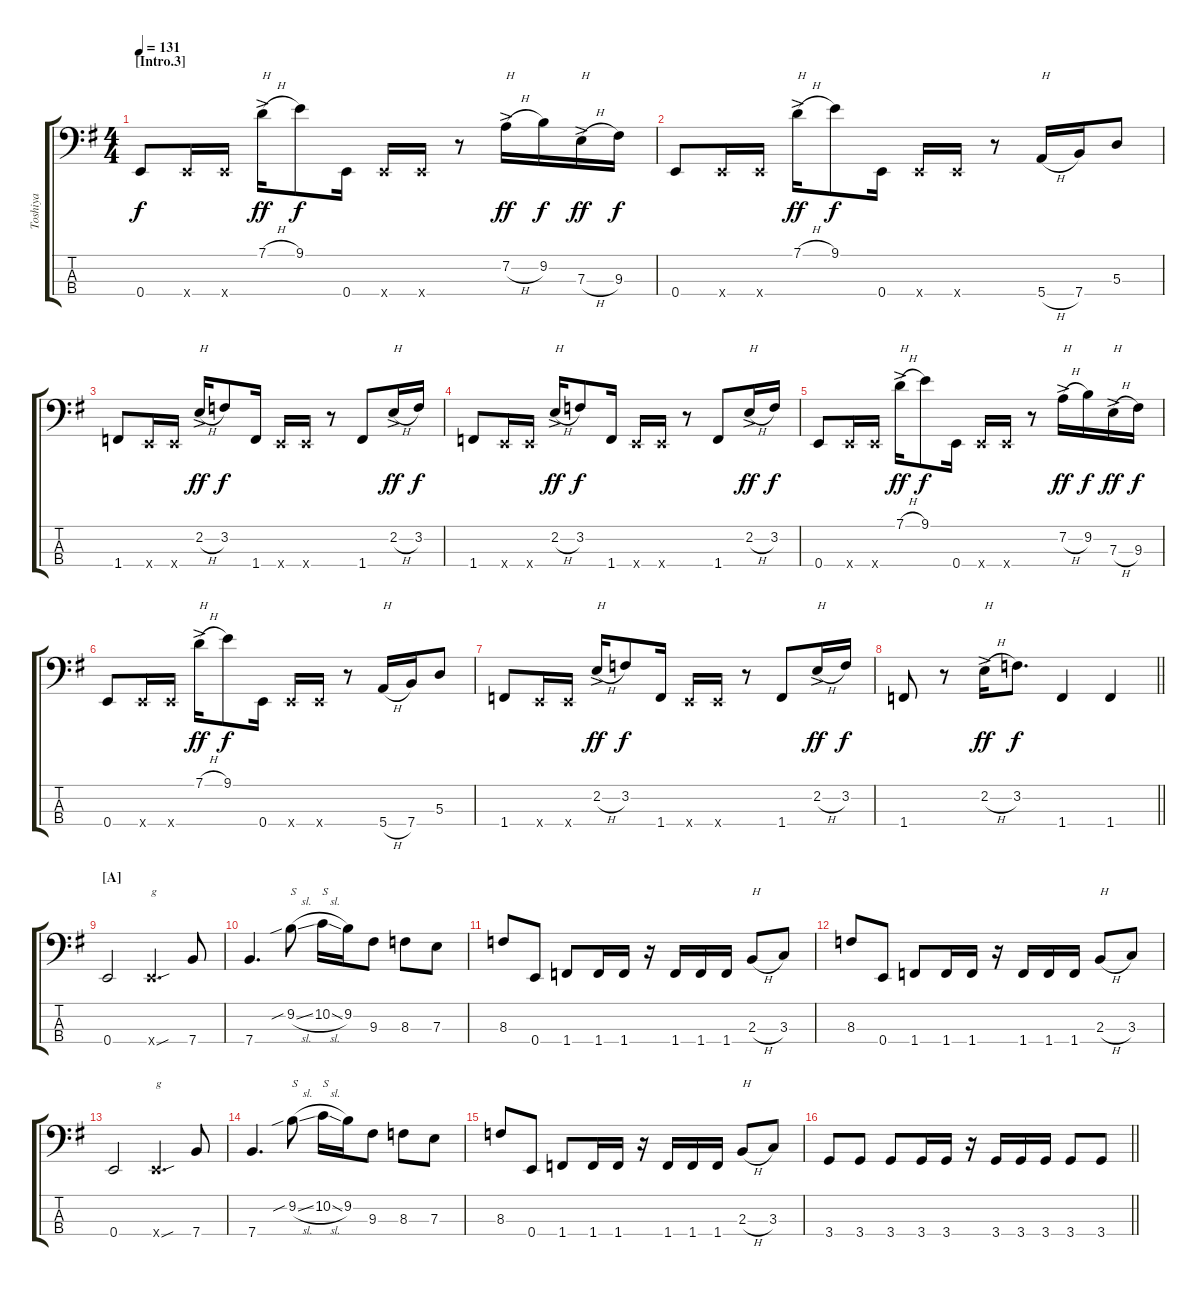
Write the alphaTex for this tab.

\track ("Toshiya" "Toshiya") {instrument electricbassfinger}
\staff {score tabs}
\tuning (G2 D2 A1 E1) {hide}
\ts (4 4)
\section ("" "[Intro.3]")
\tempo 131
\clef f4
\ks eminor
0.4.8{dy f} 0.4{x}.16 0.4{x}.16 7.1{h ac}.16{txt "H" dy ff} 9.1.8{dy f} 0.4.16 0.4{x}.16 0.4{x}.16 r.8 7.2{h ac}.16{txt "H" dy ff} 9.2.16{dy f} 7.3{h ac}.16{txt "H" dy ff} 9.3.16{dy f} |
0.4.8 0.4{x}.16 0.4{x}.16 7.1{h ac}.16{txt "H" dy ff} 9.1.8{dy f} 0.4.16 0.4{x}.16 0.4{x}.16 r.8 5.4{h}.16{txt "H"} 7.4.16 5.3.8 |
1.4.8 0.4{x}.16 0.4{x}.16 2.2{h ac}.16{txt "H" dy ff} 3.2.8{dy f} 1.4.16 0.4{x}.16 0.4{x}.16 r.8 1.4.8 2.2{h ac}.16{txt "H" dy ff} 3.2.16{dy f} |
1.4.8 0.4{x}.16 0.4{x}.16 2.2{h ac}.16{txt "H" dy ff} 3.2.8{dy f} 1.4.16 0.4{x}.16 0.4{x}.16 r.8 1.4.8 2.2{h ac}.16{txt "H" dy ff} 3.2.16{dy f} |
0.4.8 0.4{x}.16 0.4{x}.16 7.1{h ac}.16{txt "H" dy ff} 9.1.8{dy f} 0.4.16 0.4{x}.16 0.4{x}.16 r.8 7.2{h ac}.16{txt "H" dy ff} 9.2.16{dy f} 7.3{h ac}.16{txt "H" dy ff} 9.3.16{dy f} |
0.4.8 0.4{x}.16 0.4{x}.16 7.1{h ac}.16{txt "H" dy ff} 9.1.8{dy f} 0.4.16 0.4{x}.16 0.4{x}.16 r.8 5.4{h}.16{txt "H"} 7.4.16 5.3.8 |
1.4.8 0.4{x}.16 0.4{x}.16 2.2{h ac}.16{txt "H" dy ff} 3.2.8{dy f} 1.4.16 0.4{x}.16 0.4{x}.16 r.8 1.4.8 2.2{h ac}.16{txt "H" dy ff} 3.2.16{dy f} |
\barLineRight lightlight
1.4.8 r.8 2.2{h ac}.16{txt "H" dy ff} 3.2.8{d dy f} 1.4.4 1.4.4 |
\section ("" "[A]")
0.4.2 0.4{sou x}.4{d txt "g"} 7.4.8 |
7.4.4{d} 9.2{sib sl}.8{txt "S"} 10.2{sl}.16{txt "S"} 9.2.16 9.3.8 8.3.8 7.3.8 |
8.3.8 0.4.8 1.4.8 1.4.16 1.4.16 r.16 1.4.16 1.4.16 1.4.16 2.3{h}.8{txt "H"} 3.3.8 |
8.3.8 0.4.8 1.4.8 1.4.16 1.4.16 r.16 1.4.16 1.4.16 1.4.16 2.3{h}.8{txt "H"} 3.3.8 |
0.4.2 0.4{sou x}.4{d txt "g"} 7.4.8 |
7.4.4{d} 9.2{sib sl}.8{txt "S"} 10.2{sl}.16{txt "S"} 9.2.16 9.3.8 8.3.8 7.3.8 |
8.3.8 0.4.8 1.4.8 1.4.16 1.4.16 r.16 1.4.16 1.4.16 1.4.16 2.3{h}.8{txt "H"} 3.3.8 |
\barLineRight lightlight
3.4.8 3.4.8 3.4.8 3.4.16 3.4.16 r.16 3.4.16 3.4.16 3.4.16 3.4.8 3.4.8
